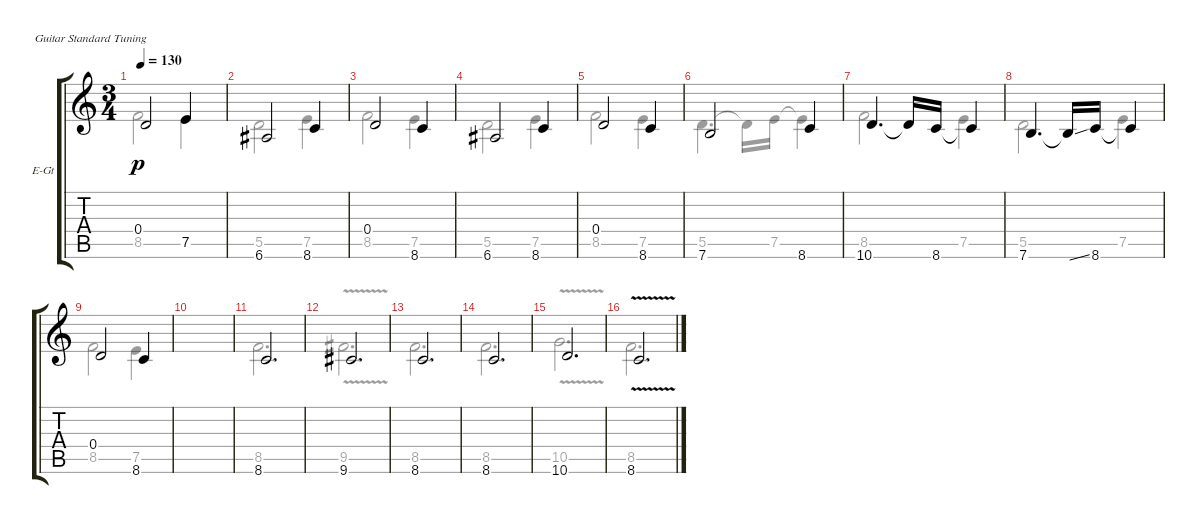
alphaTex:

\bracketExtendMode groupsimilarinstruments
\firstSystemTrackNameOrientation horizontal
\otherSystemsTrackNameOrientation horizontal
\track ("J-Guitar" "E-Gt") {instrument electricguitarclean}
\staff {score tabs}
\tuning (E4 B3 G3 D3 A2 E2)
\voice
\ts (3 4)
\tempo 130
\clef g2
\ks c
0.4.2{dy p} 7.5.4 |
6.6.2 8.6.4 |
0.4.2 8.6.4 |
6.6.2 8.6.4 |
0.4.2 8.6.4 |
7.6.2 8.6.4 |
10.6.4{d} 10.6{t}.16 8.6.16 8.6{t}.4 |
7.6.4{d} 7.6{ss t}.16 8.6.16 8.6{t}.4 |
0.4.2 8.6.4 |
|
8.6.2{d} |
9.6.2{d} |
8.6.2{d} |
8.6.2{d} |
10.6.2{d} |
8.6{v}.2{d}
\voice
\clef g2
\ottava regular
\simile none
\ks c
8.5.2{dy p} 7.5.4 |
5.5.2 7.5.4 |
8.5.2 7.5.4 |
5.5.2 7.5.4 |
8.5.2 7.5.4 |
5.5.4{d} 5.5{t}.16 7.5.16 7.5{t}.4 |
8.5.2 7.5.4 |
5.5.2 7.5.4 |
8.5.2 7.5.4 |
|
8.5.2{d} |
9.5{v}.2{d} |
8.5.2{d} |
8.5.2{d} |
10.5{v}.2{d} |
8.5.2{d}
